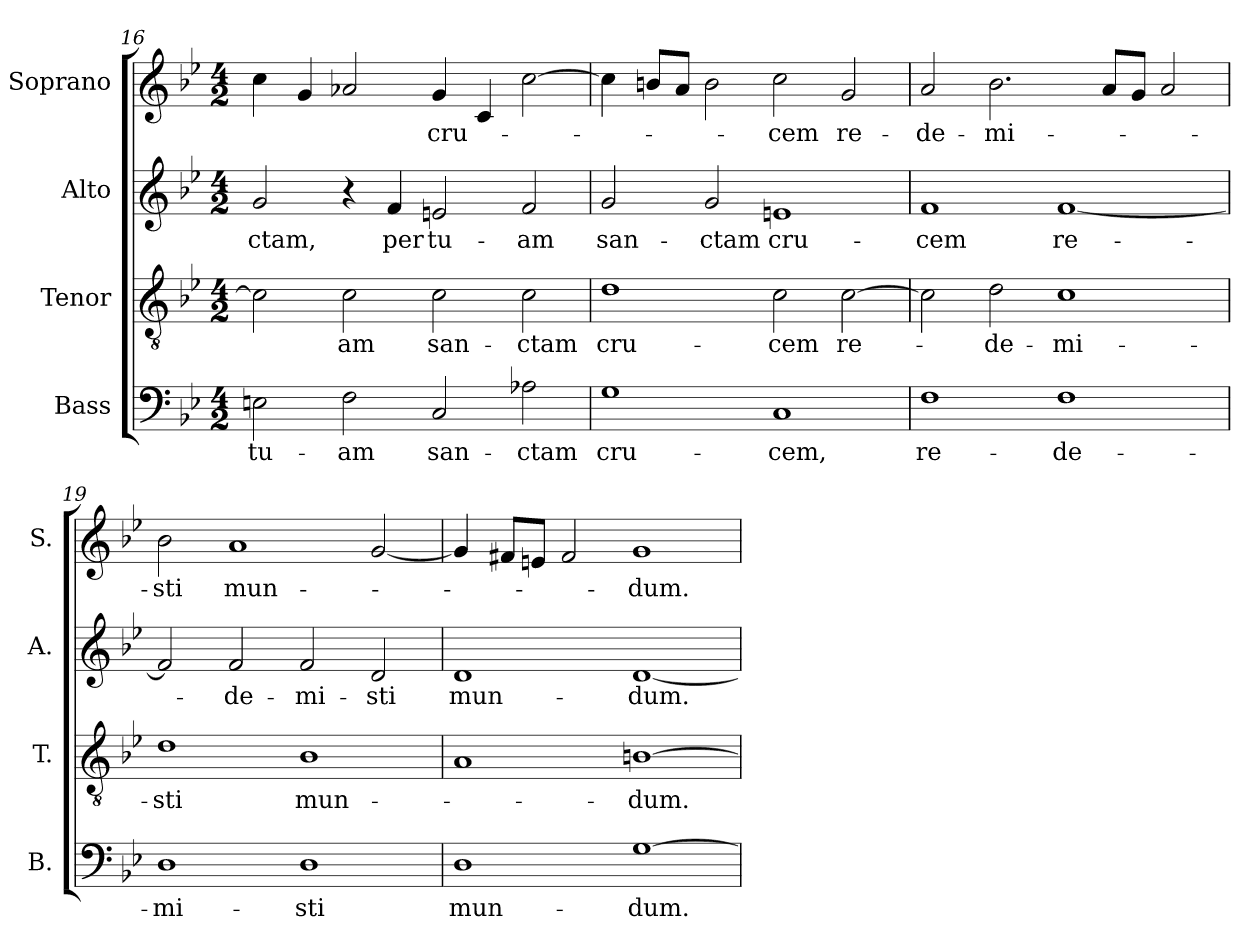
**kern	**text	**kern	**text	**kern	**text	**kern	**text
*part4	*part4	*part3	*part3	*part2	*part2	*part1	*part1
*staff4	*staff4	*staff3	*staff3	*staff2	*staff2	*staff1	*staff1
*I"Bass	*	*I"Tenor	*	*I"Alto	*	*I"Soprano	*
*I'B.	*	*I'T.	*	*I'A.	*	*I'S.	*
*clefF4	*	*clefGv2	*	*clefG2	*	*clefG2	*
*	*	*ITrd7c12	*	*	*	*	*
*k[b-e-]	*	*k[b-e-]	*	*k[b-e-]	*	*k[b-e-]	*
*B-:	*	*B-:	*	*B-:	*	*B-:	*
*M4/2	*	*M4/2	*	*M4/2	*	*M4/2	*
=16	=16	=16	=16	=16	=16	=16	=16
!	!LO:LY:b:color=#000000	!	!	!	!	!	!
!	!	!	!	!	!LO:LY:b:color=#000000	!	!
2Eni\	tu-	2Ci\]	.	2gi/	-ctam,	4cci\	.
.	.	.	.	.	.	4gi/	.
!	!LO:LY:b:color=#000000	!	!	!	!	!	!
!	!	!	!LO:LY:b:color=#000000	!	!	!	!
2Fi\	-am	2Ci\	-am	4r	.	2a-Xi/	.
!	!	!	!	!	!LO:LY:b:color=#000000	!	!
.	.	.	.	4fi/	per	.	.
!	!LO:LY:b:color=#000000	!	!	!	!	!	!
!	!	!	!LO:LY:b:color=#000000	!	!	!	!
!	!	!	!	!	!LO:LY:b:color=#000000	!	!
!	!	!	!	!	!	!	!LO:LY:b:color=#000000
2Ci/	san-	2Ci\	san-	2eni/	tu-	4gi/	cru-
.	.	.	.	.	.	4ci/	.
!	!LO:LY:b:color=#000000	!	!	!	!	!	!
!	!	!	!LO:LY:b:color=#000000	!	!	!	!
!	!	!	!	!	!LO:LY:b:color=#000000	!	!
2A-Xi\	-ctam	2Ci\	-ctam	2fi/	-am	[2cci\	.
=17	=17	=17	=17	=17	=17	=17	=17
!	!LO:LY:b:color=#000000	!	!	!	!	!	!
!	!	!	!LO:LY:b:color=#000000	!	!	!	!
!	!	!	!	!	!LO:LY:b:color=#000000	!	!
1Gi	cru-	1Di	cru-	2gi/	san-	4cci\]	.
.	.	.	.	.	.	8bni/L	.
.	.	.	.	.	.	8ai/J	.
!	!	!	!	!	!LO:LY:b:color=#000000	!	!
.	.	.	.	2gi/	-ctam	2bi\	.
!	!LO:LY:b:color=#000000	!	!	!	!	!	!
!	!	!	!LO:LY:b:color=#000000	!	!	!	!
!	!	!	!	!	!LO:LY:b:color=#000000	!	!
!	!	!	!	!	!	!	!LO:LY:b:color=#000000
1Ci	-cem,	2Ci\	-cem	1eni	cru-	2cci\	-cem
!	!	!	!LO:LY:b:color=#000000	!	!	!	!
!	!	!	!	!	!	!	!LO:LY:b:color=#000000
.	.	[2Ci\	re-	.	.	2gi/	re-
=18	=18	=18	=18	=18	=18	=18	=18
!	!LO:LY:b:color=#000000	!	!	!	!	!	!
!	!	!	!	!	!LO:LY:b:color=#000000	!	!
!	!	!	!	!	!	!	!LO:LY:b:color=#000000
1Fi	re-	2Ci\]	.	1fi	-cem	2ai/	-de-
!	!	!	!LO:LY:b:color=#000000	!	!	!	!
!	!	!	!	!	!	!	!LO:LY:b:color=#000000
.	.	2Di\	-de-	.	.	2.b-i\	-mi-
!	!LO:LY:b:color=#000000	!	!	!	!	!	!
!	!	!	!LO:LY:b:color=#000000	!	!	!	!
!	!	!	!	!	!LO:LY:b:color=#000000	!	!
1Fi	-de-	1Ci	-mi-	[1fi	re-	.	.
.	.	.	.	.	.	8ai/L	.
.	.	.	.	.	.	8gi/J	.
.	.	.	.	.	.	2ai/	.
!!LO:LB:g=z
=19	=19	=19	=19	=19	=19	=19	=19
!	!LO:LY:b:color=#000000	!	!	!	!	!	!
!	!	!	!LO:LY:b:color=#000000	!	!	!	!
!	!	!	!	!	!	!	!LO:LY:b:color=#000000
1Di	-mi-	1Di	-sti	2fi/]	.	2b-i\	-sti
!	!	!	!	!	!LO:LY:b:color=#000000	!	!
!	!	!	!	!	!	!	!LO:LY:b:color=#000000
.	.	.	.	2fi/	-de-	1ai	mun-
!	!LO:LY:b:color=#000000	!	!	!	!	!	!
!	!	!	!LO:LY:b:color=#000000	!	!	!	!
!	!	!	!	!	!LO:LY:b:color=#000000	!	!
1Di	-sti	1BB-i	mun-	2fi/	-mi-	.	.
!	!	!	!	!	!LO:LY:b:color=#000000	!	!
.	.	.	.	2di/	-sti	[2gi/	.
=20	=20	=20	=20	=20	=20	=20	=20
!	!LO:LY:b:color=#000000	!	!	!	!	!	!
!	!	!	!	!	!LO:LY:b:color=#000000	!	!
1Di	mun-	1AAi	.	1di	mun-	4gi/]	.
.	.	.	.	.	.	8f#Xi/L	.
.	.	.	.	.	.	8eni/J	.
.	.	.	.	.	.	2f#i/	.
!	!LO:LY:b:color=#000000	!	!	!	!	!	!
!	!	!	!LO:LY:b:color=#000000	!	!	!	!
!	!	!	!	!	!LO:LY:b:color=#000000	!	!
!	!	!	!	!	!	!	!LO:LY:b:color=#000000
[1Gi	-dum.	[1BBni	-dum.	[1di	-dum.	1gi	-dum.
=	=	=	=	=	=	=	=
*-	*-	*-	*-	*-	*-	*-	*-
